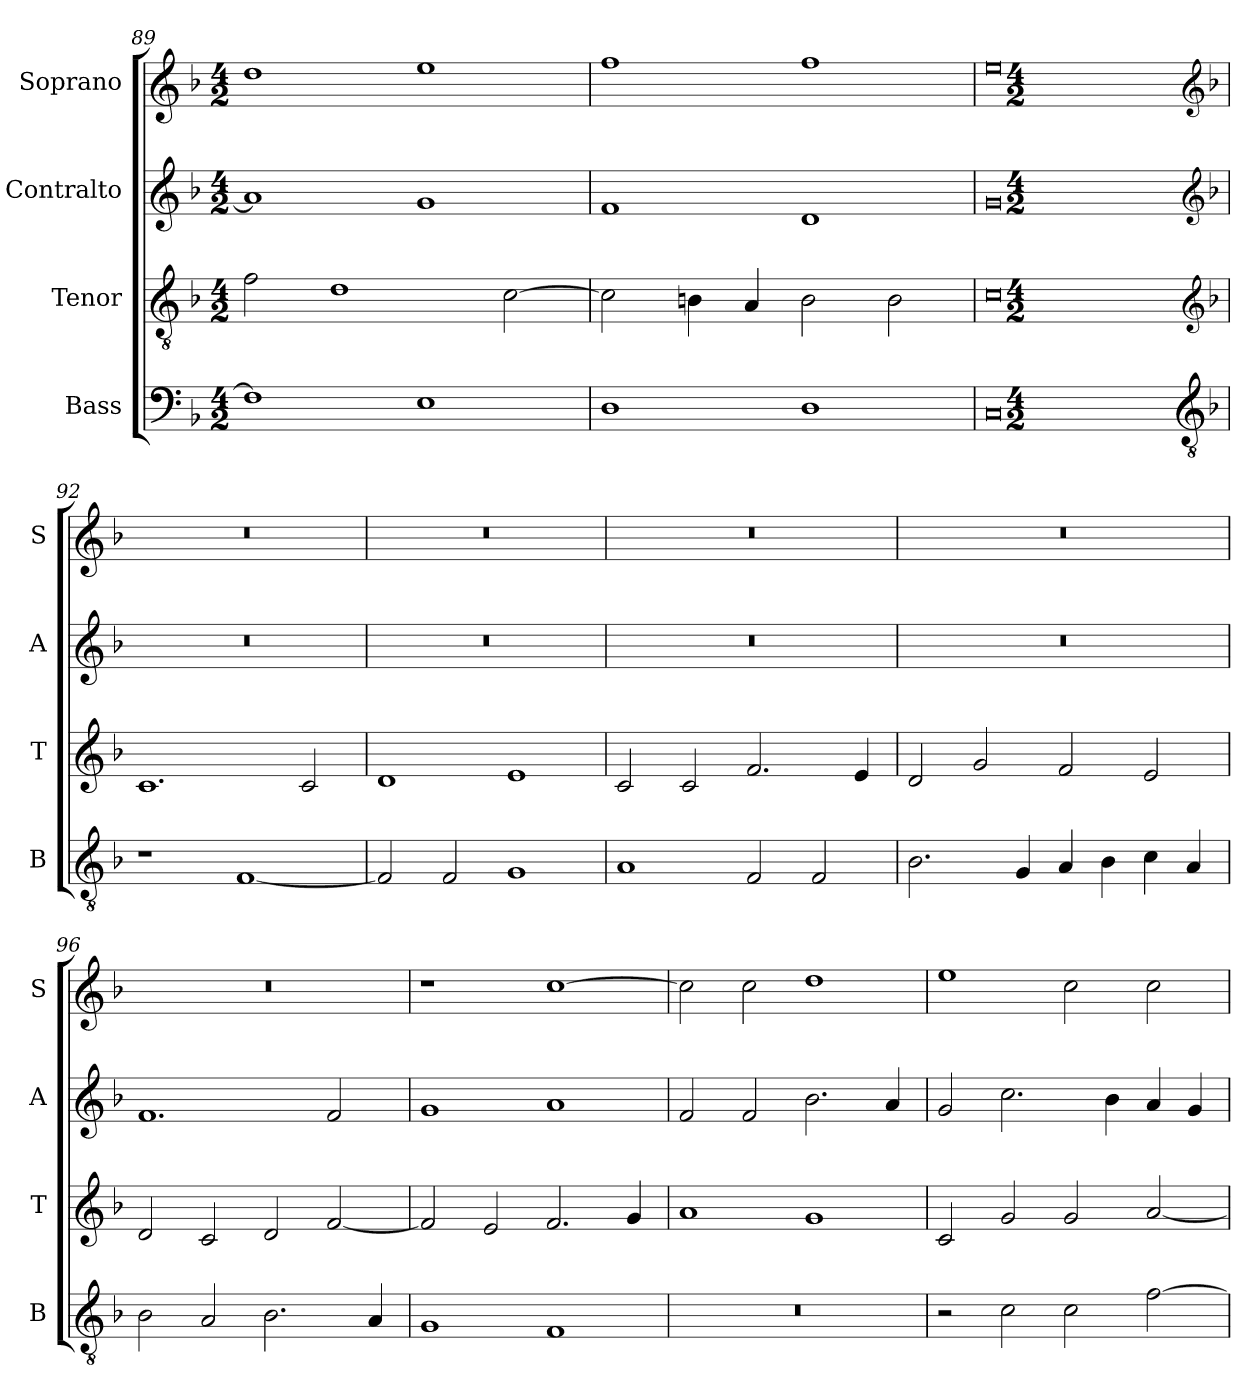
**kern	**kern	**kern	**kern
*part4	*part3	*part2	*part1
*staff4	*staff3	*staff2	*staff1
*I"Bass	*I"Tenor	*I"Contralto	*I"Soprano
*I'B	*I'T	*I'A	*I'S
*clefF4	*clefGv2	*clefG2	*clefG2
*k[b-]	*k[b-]	*k[b-]	*k[b-]
*F:ion	*F:ion	*F:ion	*F:ion
*M4/2	*M4/2	*M4/2	*M4/2
=89	=89	=89	=89
1F]	2f	1a]	1dd
.	1d	.	.
1E	.	1g	1ee
.	[2c	.	.
=90	=90	=90	=90
1D	2c]	1f	1ff
.	4Bn	.	.
.	4A	.	.
1D	2B	1d	1ff
.	2B	.	.
=91	=91	=91	=91
0C	0c	0g	0ee
*clefGv2	*clefG2	*clefG2	*clefG2
*k[b-]	*k[b-]	*k[b-]	*k[b-]
*F:ion	*F:ion	*F:ion	*F:ion
*M4/2	*M4/2	*M4/2	*M4/2
=92	=92	=92	=92
1r	1.c	0r	0r
[1F	.	.	.
.	2c	.	.
=93	=93	=93	=93
2F]	1d	0r	0r
2F	.	.	.
1G	1e	.	.
=94	=94	=94	=94
1A	2c	0r	0r
.	2c	.	.
2F	2.f	.	.
2F	.	.	.
.	4e	.	.
=95	=95	=95	=95
2.B-	2d	0r	0r
.	2g	.	.
4G	.	.	.
4A	2f	.	.
4B-	.	.	.
4c	2e	.	.
4A	.	.	.
=96	=96	=96	=96
2B-	2d	1.f	0r
2A	2c	.	.
2.B-	2d	.	.
.	[2f	2f	.
4A	.	.	.
=97	=97	=97	=97
1G	2f]	1g	1r
.	2e	.	.
1F	2.f	1a	[1cc
.	4g	.	.
=98	=98	=98	=98
0r	1a	2f	2cc]
.	.	2f	2cc
.	1g	2.b-	1dd
.	.	4a	.
=99	=99	=99	=99
2r	2c	2g	1ee
2c	2g	2.cc	.
2c	2g	.	2cc
.	.	4b-	.
[2f	[2a	4a	2cc
.	.	4g	.
=	=	=	=
*-	*-	*-	*-
